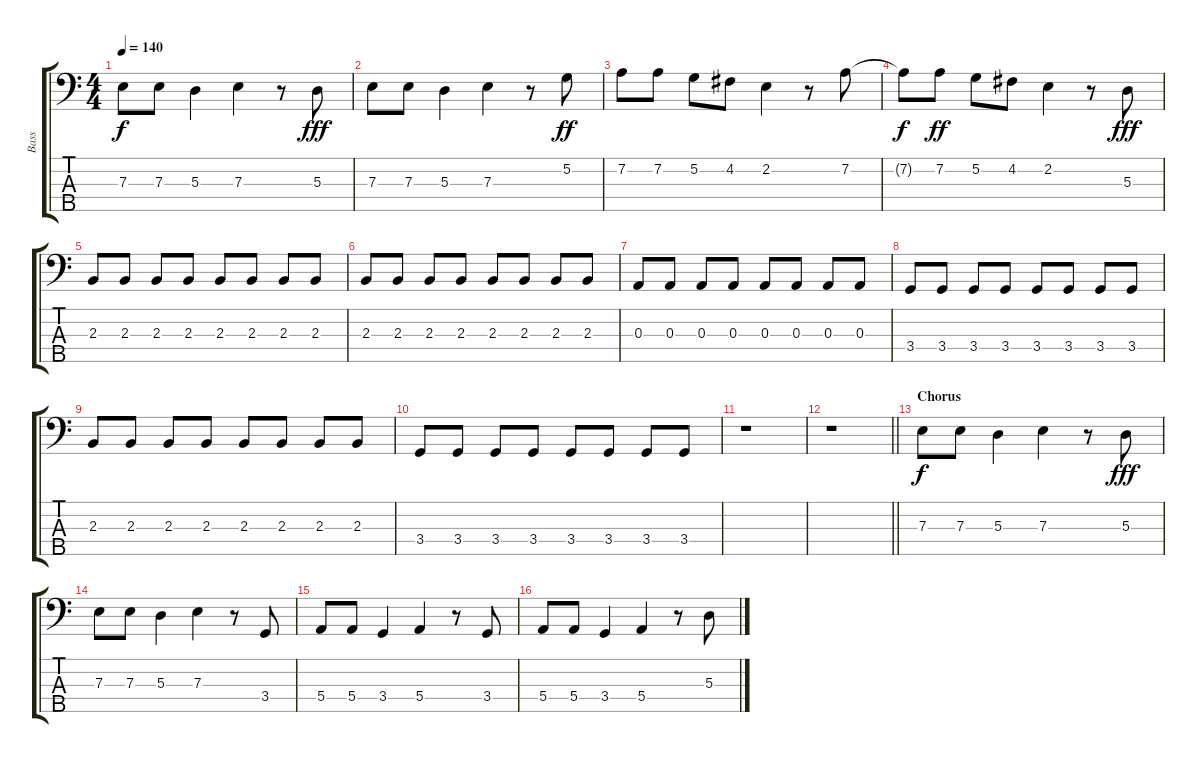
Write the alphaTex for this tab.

\track ("Bass" "Bass") {instrument electricbasspick}
\staff {score tabs}
\tuning (G2 D2 A1 E1 B0) {hide}
\ts (4 4)
\tempo 140
\clef f4
\ks c
7.3.8{dy f} 7.3.8 5.3.4 7.3.4 r.8 5.3.8{dy fff} |
7.3.8 7.3.8 5.3.4 7.3.4 r.8 5.2.8{dy ff} |
7.2.8 7.2.8 5.2.8 4.2.8 2.2.4 r.8 7.2.8 |
7.2{t}.8{dy f} 7.2.8{dy ff} 5.2.8 4.2.8 2.2.4 r.8 5.3.8{dy fff} |
2.3.8 2.3.8 2.3.8 2.3.8 2.3.8 2.3.8 2.3.8 2.3.8 |
2.3.8 2.3.8 2.3.8 2.3.8 2.3.8 2.3.8 2.3.8 2.3.8 |
0.3.8 0.3.8 0.3.8 0.3.8 0.3.8 0.3.8 0.3.8 0.3.8 |
3.4.8 3.4.8 3.4.8 3.4.8 3.4.8 3.4.8 3.4.8 3.4.8 |
2.3.8 2.3.8 2.3.8 2.3.8 2.3.8 2.3.8 2.3.8 2.3.8 |
3.4.8 3.4.8 3.4.8 3.4.8 3.4.8 3.4.8 3.4.8 3.4.8 |
r.1 |
\barLineRight lightlight
r.1 |
\section ("" "Chorus ")
7.3.8{dy f} 7.3.8 5.3.4 7.3.4 r.8 5.3.8{dy fff} |
7.3.8 7.3.8 5.3.4 7.3.4 r.8 3.4.8 |
5.4.8 5.4.8 3.4.4 5.4.4 r.8 3.4.8 |
5.4.8 5.4.8 3.4.4 5.4.4 r.8 5.3.8
